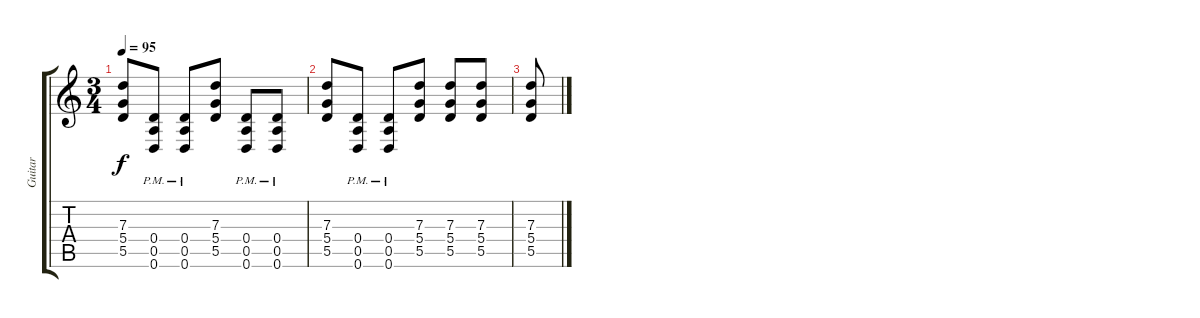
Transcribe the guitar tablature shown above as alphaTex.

\track ("Guitar" "Guitar") {instrument distortionguitar}
\staff {score tabs}
\tuning (E4 B3 G3 D3 A2 D2) {hide}
\ts (3 4)
\tempo 95
\clef g2
\ks c
(7.3 5.4 5.5).8{dy f} (0.4{pm} 0.5{pm} 0.6{pm}).8 (0.4{pm} 0.5{pm} 0.6{pm}).8 (7.3 5.4 5.5).8 (0.4{pm} 0.5{pm} 0.6{pm}).8 (0.4{pm} 0.5{pm} 0.6{pm}).8 |
(7.3 5.4 5.5).8 (0.4{pm} 0.5{pm} 0.6{pm}).8 (0.4{pm} 0.5{pm} 0.6{pm}).8 (7.3 5.4 5.5).8 (7.3 5.4 5.5).8 (7.3 5.4 5.5).8 |
(7.3 5.4 5.5).8
